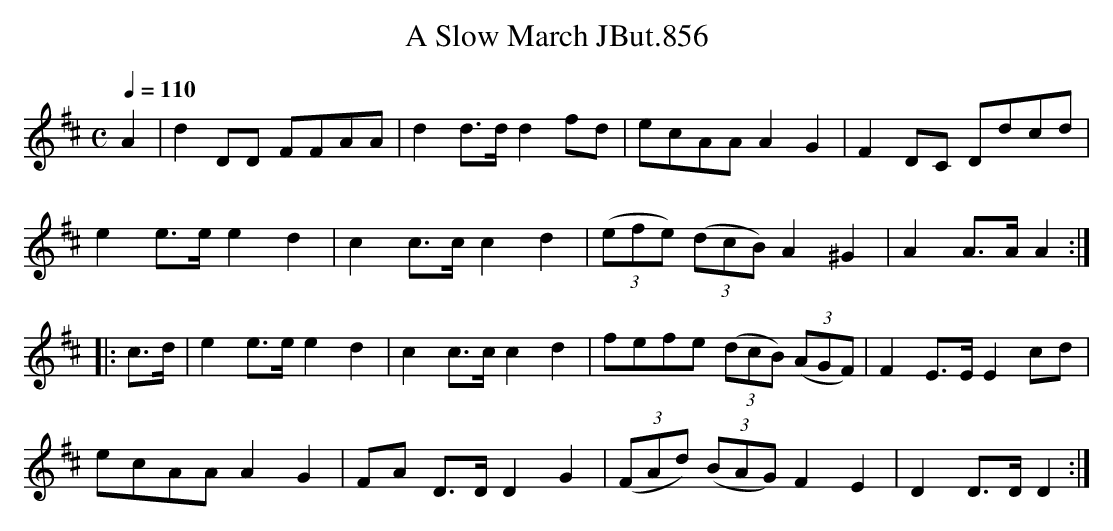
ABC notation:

X:1
T:Slow March JBut.856, A
Q:1/4=110
M:C
L:1/8
K:D
A2|d2 DD FFAA|d2 d>d d2 fd|ecAA A2 G2|F2 DC Ddcd|
e2 e>e e2 d2|c2 c>c c2 d2|((3efe) ((3dcB) A2 ^G2| A2 A>A A2:|
|:c>d|e2 e>e e2 d2|c2 c>c c2 d2|fefe ((3dcB) ((3AGF)|F2 E>E  E2 cd|
ecAA A2 G2|FA D>D D2 G2|((3FAd) ((3BAG) F2 E2|D2 D>D D2:|
